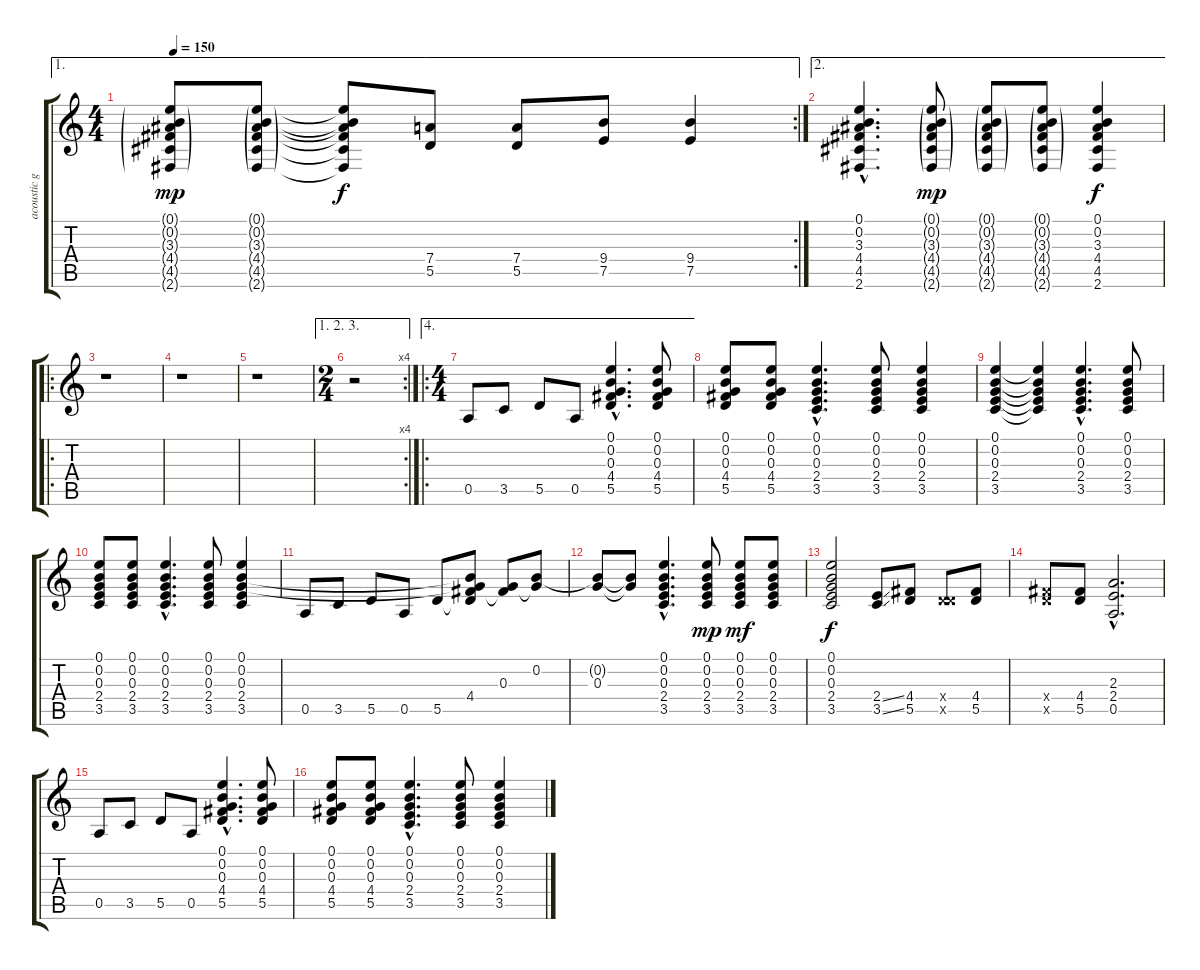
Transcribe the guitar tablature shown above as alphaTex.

\track ("acoustic guitar" "acoustic g") {instrument acousticguitarsteel}
\staff {score tabs}
\tuning (E4 B3 G3 D3 A2 E2) {hide}
\ae 1
\rc 2
\ts (4 4)
\tempo 150
\clef g2
\ks c
(0.1{g} 0.2{g} 3.3{g} 4.4{g} 4.5{g} 2.6{g}).8{dy mp} (0.1{g} 0.2{g} 3.3{g} 4.4{g} 4.5{g} 2.6{g}).8 (0.1{t} 0.2{t} 3.3{t} 4.4{t} 4.5{t} 2.6{t}).8{dy f} (7.4 5.5).8 (7.4 5.5).8 (9.4 7.5).8 (9.4 7.5).4 |
\ae 2
(0.1{hac} 0.2{hac} 3.3{hac} 4.4{hac} 4.5{hac} 2.6{hac}).4{d} (0.1{g} 0.2{g} 3.3{g} 4.4{g} 4.5{g} 2.6{g}).8{dy mp} (0.1{g} 0.2{g} 3.3{g} 4.4{g} 4.5{g} 2.6{g}).8 (0.1{g} 0.2{g} 3.3{g} 4.4{g} 4.5{g} 2.6{g}).8 (0.1 0.2 3.3 4.4 4.5 2.6).4{dy f} |
\ro
r.1 |
r.1 |
r.1 |
\ae (1 2 3)
\rc 4
\ts (2 4)
r.2 |
\ae 4
\ro
\ts (4 4)
0.5.8 3.5.8 5.5.8 0.5.8 (0.1{hac} 0.2{hac} 0.3{hac} 4.4{hac} 5.5{hac}).4{d} (0.1 0.2 0.3 4.4 5.5).8 |
(0.1 0.2 0.3 4.4 5.5).8 (0.1 0.2 0.3 4.4 5.5).8 (0.1{hac} 0.2{hac} 0.3{hac} 2.4{hac} 3.5{hac}).4{d} (0.1 0.2 0.3 2.4 3.5).8 (0.1 0.2 0.3 2.4 3.5).4 |
(0.1 0.2 0.3 2.4 3.5).4 (0.1{t} 0.2{t} 0.3{t} 2.4{t} 3.5{t}).4 (0.1{hac} 0.2{hac} 0.3{hac} 2.4{hac} 3.5{hac}).4{d} (0.1 0.2 0.3 2.4 3.5).8 |
(0.1 0.2 0.3 2.4 3.5).8 (0.1 0.2 0.3 2.4 3.5).8 (0.1{hac} 0.2{hac} 0.3{hac} 2.4{hac} 3.5{hac}).4{d} (0.1 0.2 0.3 2.4 3.5).8 (0.1 0.2 0.3 2.4 3.5).4 |
0.5.8 3.5.8 5.5.8 0.5.8 5.5.8 (0.2{t} 0.3{t} 4.4 5.5{t}).8 (0.3 4.4{t}).8 (0.2 0.3{t}).8 |
(0.2{t} 0.3).8 (0.2{t} 0.3{t}).8 (0.1{hac} 0.2{hac} 0.3{hac} 2.4{hac} 3.5{hac}).4{d} (0.1 0.2 0.3 2.4 3.5).8{dy mp} (0.1 0.2 0.3 2.4 3.5).8{dy mf} (0.1 0.2 0.3 2.4 3.5).8 |
(0.1 0.2 0.3 2.4 3.5).2{dy f} (2.4{ss} 3.5{ss}).8 (4.4 5.5).8 (0.4{x} 5.5{x}).8 (4.4 5.5).8 |
(4.4{x} 5.5{x}).8 (4.4 5.5).8 (2.3{hac} 2.4{hac} 0.5{hac}).2{d} |
0.5.8 3.5.8 5.5.8 0.5.8 (0.1{hac} 0.2{hac} 0.3{hac} 4.4{hac} 5.5{hac}).4{d} (0.1 0.2 0.3 4.4 5.5).8 |
(0.1 0.2 0.3 4.4 5.5).8 (0.1 0.2 0.3 4.4 5.5).8 (0.1{hac} 0.2{hac} 0.3{hac} 2.4{hac} 3.5{hac}).4{d} (0.1 0.2 0.3 2.4 3.5).8 (0.1 0.2 0.3 2.4 3.5).4
